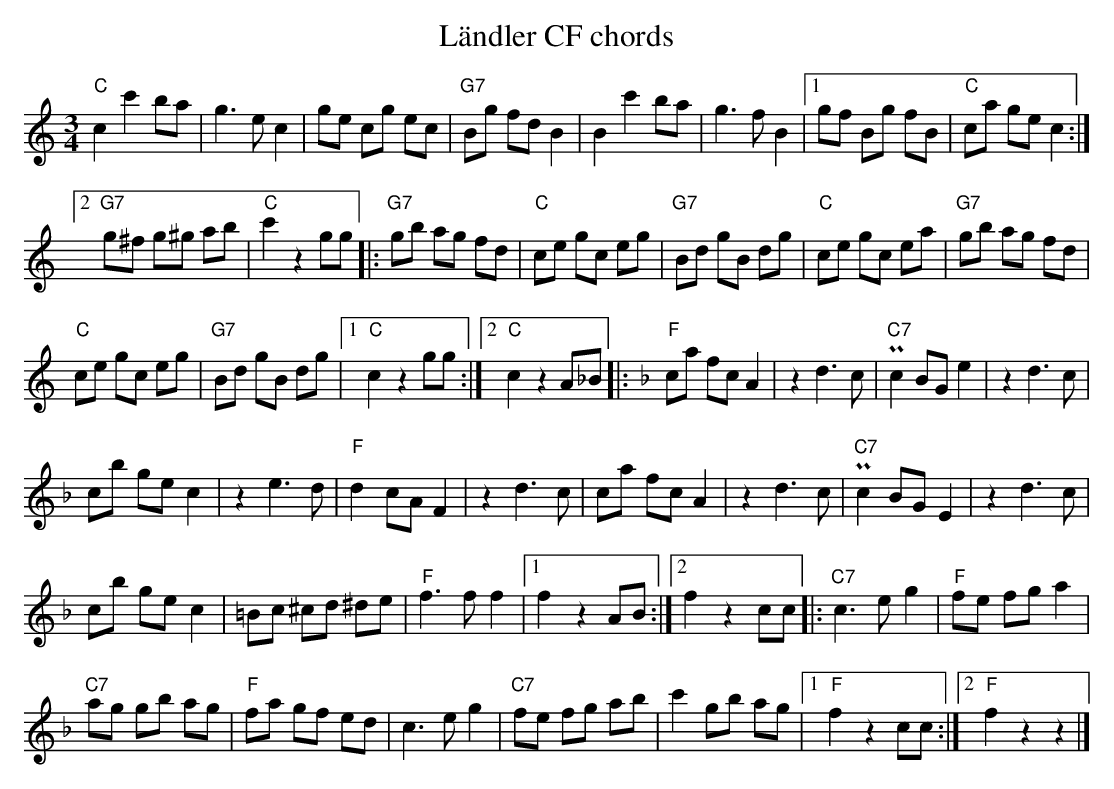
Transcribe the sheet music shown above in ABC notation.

X:1
T:Ländler CF chords
M:3/4
L:1/8
K:C %%MIDI gchordon
"C"c2 c'2 ba | g3 e c2 | ge cg ec | "G7"Bg fd B2 | B2 c'2 ba | g3 f B2 |1 gf Bg fB | "C"ca ge c2 :|2
"G7"g^f g^g ab | "C"c'2 z2 gg |: "G7"gb ag fd | "C"ce gc eg | "G7"Bd gB dg | "C"ce gc ea | "G7"gb ag fd |
"C"ce gc eg | "G7"Bd gB dg |1 "C"c2 z2 gg :|2 "C"c2 z2 A_B |: [K:F] "F"ca fc A2 | z2 d3 c | P"C7"c2 BG e2 | z2 d3 c |
cb ge c2 | z2 e3 d | "F"d2 cA F2 | z2 d3 c | ca fc A2 | z2 d3 c | P"C7"c2 BG E2 | z2 d3 c |
cb ge c2 | =Bc ^cd ^de | "F"f3 f f2 |1 f2 z2 AB :|2 f2 z2 cc |: "C7"c3 e g2 | "F"fe fg  a2 |
"C7"ag gb ag | "F"fa gf ed | c3 e g2 | "C7"fe fg ab | c'2 gb ag |1 "F"f2 z2 cc :|2 "F"f2 z2z2 |]
